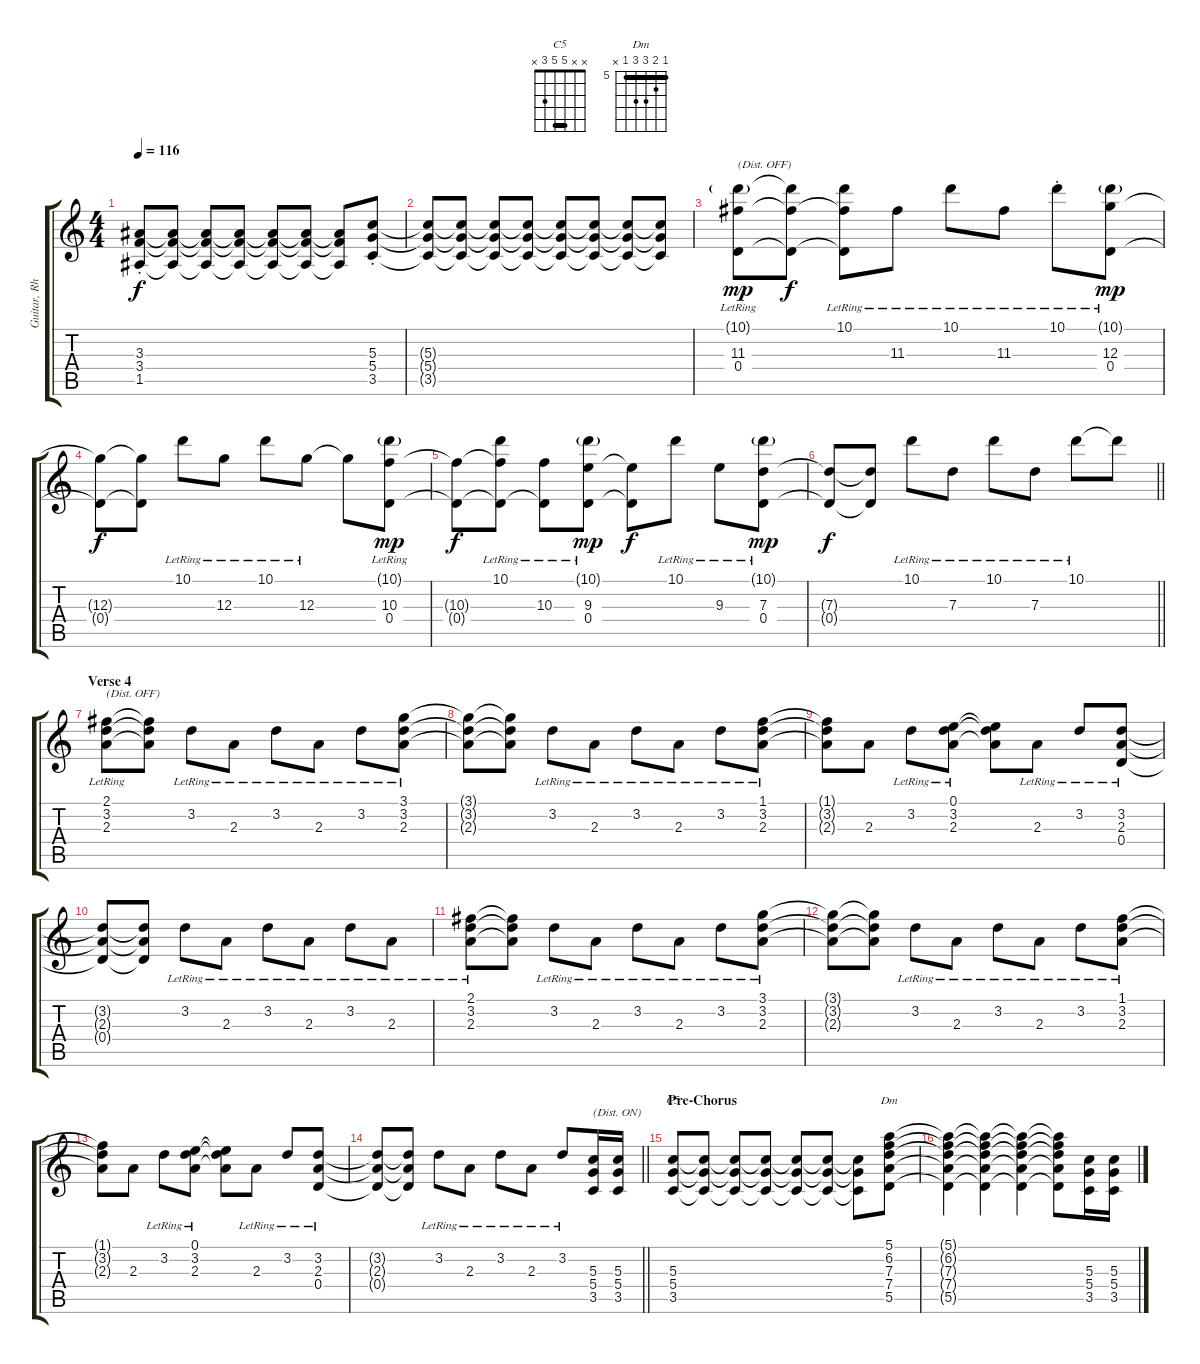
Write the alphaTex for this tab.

\track ("Guitar, Rhythm (Drop-D)" "Guitar, Rh") {instrument overdrivenguitar}
\staff {score tabs}
\tuning (E4 B3 G3 D3 A2 D2) {hide}
\chord ("C5" x x 5 5 3 x) {barre 5}
\chord ("Dm" 5 6 7 7 5 x) {firstfret 5 barre 5}
\ts (4 4)
\tempo 116
\clef g2
\ks c
(3.3 3.4{st} 1.5{st}).8{dy f} (3.3{t} 3.4{t} 1.5{t}).8 (3.3{t} 3.4{t} 1.5{t}).8 (3.3{t} 3.4{t} 1.5{t}).8 (3.3{t} 3.4{t} 1.5{t}).8 (3.3{t} 3.4{t} 1.5{t}).8 (3.3{t} 3.4{t} 1.5{t}).8 (5.3{st} 5.4{st} 3.5{st}).8 |
(5.3{t} 5.4{t} 3.5{t}).8 (5.3{t} 5.4{t} 3.5{t}).8 (5.3{t} 5.4{t} 3.5{t}).8 (5.3{t} 5.4{t} 3.5{t}).8 (5.3{t} 5.4{t} 3.5{t}).8 (5.3{t} 5.4{t} 3.5{t}).8 (5.3{t} 5.4{t} 3.5{t}).8 (5.3{t} 5.4{t} 3.5{t}).8 |
(10.1{g lr} 11.3{lr} 0.4{lr}).8{txt "(Dist. OFF)" dy mp instrument electricguitarclean} (10.1{t} 11.3{t} 0.4{t}).8{dy f} (10.1{lr} 11.3{t} 0.4{t}).8 11.3{lr}.8 10.1{lr}.8 11.3{lr}.8 10.1{st lr}.8 (10.1{g} 12.3{lr} 0.4{lr}).8{dy mp} |
(12.3{t} 0.4{t}).8{dy f} (12.3{t} 0.4{t}).8 10.1{lr}.8 12.3{lr}.8 10.1{lr}.8 12.3{lr}.8 12.3{t}.8 (10.1{g lr} 10.3{lr} 0.4{lr}).8{dy mp} |
(10.3{t} 0.4{t}).8{dy f} (10.1{lr} 10.3{t} 0.4{t}).8 (10.3{lr} 0.4{t}).8 (10.1{g} 9.3{lr} 0.4{lr}).8{dy mp} (9.3{t} 0.4{t}).8{dy f} 10.1{lr}.8 9.3{lr}.8 (10.1{g} 7.3{lr} 0.4{lr}).8{dy mp} |
\barLineRight lightlight
(7.3{t} 0.4{t}).8{dy f} (7.3{t} 0.4{t}).8 10.1{lr}.8 7.3{lr}.8 10.1{lr}.8 7.3{lr}.8 10.1{lr}.8 10.1{t}.8 |
\section ("" "Verse 4")
(2.1{lr} 3.2{lr} 2.3{lr}).8{txt "(Dist. OFF)" instrument electricguitarclean} (2.1{t} 3.2{t} 2.3{t}).8 3.2{lr}.8 2.3{lr}.8 3.2{lr}.8 2.3{lr}.8 3.2{lr}.8 (3.1{lr} 3.2{lr} 2.3{lr}).8 |
(3.1{t} 3.2{t} 2.3{t}).8 (3.1{t} 3.2{t} 2.3{t}).8 3.2{lr}.8 2.3{lr}.8 3.2{lr}.8 2.3{lr}.8 3.2{lr}.8 (1.1{lr} 3.2{lr} 2.3{lr}).8 |
(1.1{t} 3.2{t} 2.3{t}).8 2.3.8 3.2{lr}.8 (0.1{lr} 3.2{lr} 2.3{lr}).8 (0.1{t} 3.2{t} 2.3{t}).8 2.3{lr}.8 3.2{lr}.8 (3.2{lr} 2.3{lr} 0.4{lr}).8 |
(3.2{t} 2.3{t} 0.4{t}).8 (3.2{t} 2.3{t} 0.4{t}).8 3.2{lr}.8 2.3{lr}.8 3.2{lr}.8 2.3{lr}.8 3.2{lr}.8 2.3{lr}.8 |
(2.1{lr} 3.2{lr} 2.3{lr}).8 (2.1{t} 3.2{t} 2.3{t}).8 3.2{lr}.8 2.3{lr}.8 3.2{lr}.8 2.3{lr}.8 3.2{lr}.8 (3.1{lr} 3.2{lr} 2.3{lr}).8 |
(3.1{t} 3.2{t} 2.3{t}).8 (3.1{t} 3.2{t} 2.3{t}).8 3.2{lr}.8 2.3{lr}.8 3.2{lr}.8 2.3{lr}.8 3.2{lr}.8 (1.1{lr} 3.2{lr} 2.3{lr}).8 |
(1.1{t} 3.2{t} 2.3{t}).8 2.3.8 3.2{lr}.8 (0.1{lr} 3.2{lr} 2.3{lr}).8 (0.1{t} 3.2{t} 2.3{t}).8 2.3{lr}.8 3.2{lr}.8 (3.2{lr} 2.3{lr} 0.4{lr}).8 |
\barLineRight lightlight
(3.2{t} 2.3{t} 0.4{t}).8 (3.2{t} 2.3{t} 0.4{t}).8 3.2{lr}.8 2.3{lr}.8 3.2{lr}.8 2.3{lr}.8 3.2{lr}.8 (5.3 5.4 3.5).16{txt "(Dist. ON)" instrument overdrivenguitar} (5.3 5.4 3.5).16 |
\section ("" "Pre-Chorus")
(5.3 5.4 3.5).8{ch "C5"} (5.3{t} 5.4{t} 3.5{t}).8 (5.3{t} 5.4{t} 3.5{t}).8 (5.3{t} 5.4{t} 3.5{t}).8 (5.3{t} 5.4{t} 3.5{t}).8 (5.3{t} 5.4{t} 3.5{t}).8 (5.3{t} 5.4{t} 3.5{t}).8 (5.1 6.2 7.3 7.4 5.5).8{ch "Dm"} |
(5.1{t} 6.2{t} 7.3{t} 7.4{t} 5.5{t}).4 (5.1{t} 6.2{t} 7.3{t} 7.4{t} 5.5{t}).4 (5.1{t} 6.2{t} 7.3{t} 7.4{t} 5.5{t}).4 (5.1{t} 6.2{t} 7.3{t} 7.4{t} 5.5{t}).8 (5.3 5.4 3.5).16 (5.3 5.4 3.5).16
